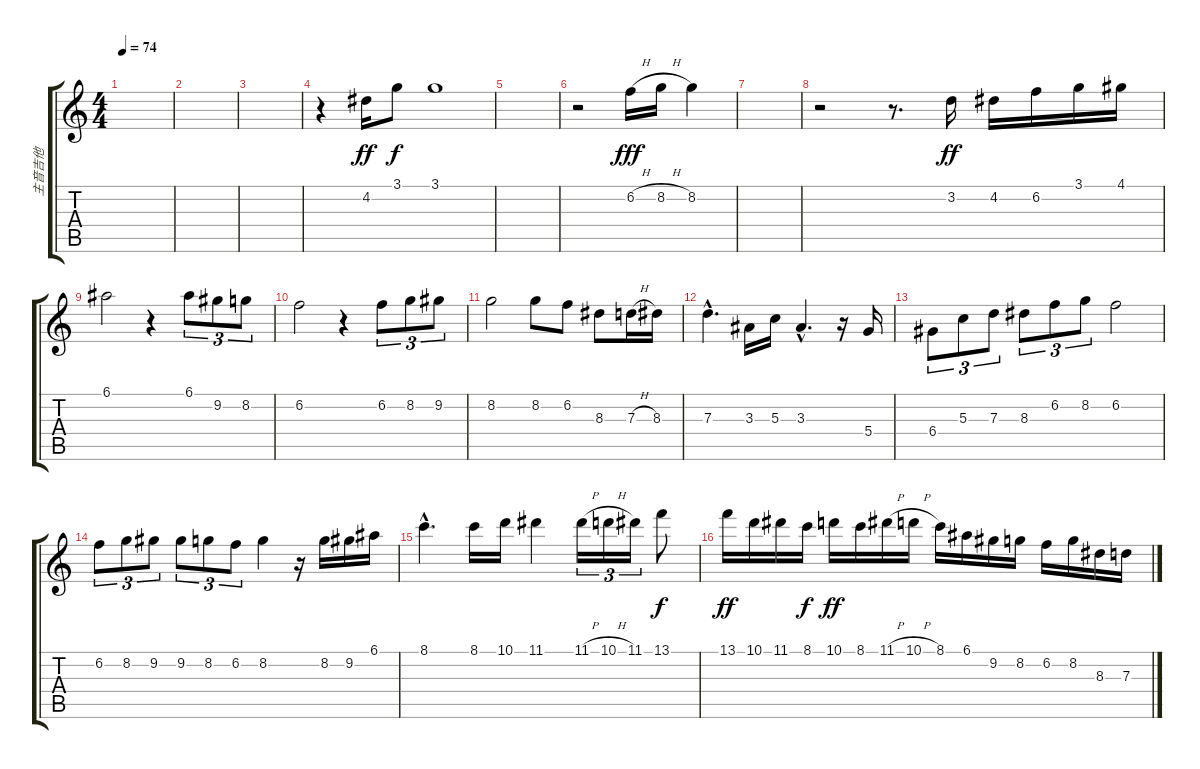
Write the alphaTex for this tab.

\track ("主音吉他" "主音吉他") {instrument acousticguitarsteel}
\staff {score tabs}
\tuning (E4 B3 G3 D3 A2 E2) {hide}
\ts (4 4)
\tempo 74
\clef g2
\ks c
|
|
|
r.4 4.2.16{dy ff} 3.1.8{dy f} 3.1.1 |
|
r.2 6.2{h}.16{dy fff} 8.2{h}.16 8.2.4 |
|
r.2 r.8{d} 3.2.16{dy ff} 4.2.16 6.2.16 3.1.16 4.1.16 |
6.1.2 r.4 6.1.8{tu (3 2)} 9.2.8{tu (3 2)} 8.2.8{tu (3 2)} |
6.2.2 r.4 6.2.8{tu (3 2)} 8.2.8{tu (3 2)} 9.2.8{tu (3 2)} |
8.2.2 8.2.8 6.2.8 8.3.8 7.3{h}.16 8.3.16 |
7.3{hac}.4{d} 3.3.16 5.3.16 3.3{hac}.4{d} r.16 5.4.16 |
6.4.8{tu (3 2)} 5.3.8{tu (3 2)} 7.3.8{tu (3 2)} 8.3.8{tu (3 2)} 6.2.8{tu (3 2)} 8.2.8{tu (3 2)} 6.2.2 |
6.2.8{tu (3 2)} 8.2.8{tu (3 2)} 9.2.8{tu (3 2)} 9.2.8{tu (3 2)} 8.2.8{tu (3 2)} 6.2.8{tu (3 2)} 8.2.4 r.16 8.2.16 9.2.16 6.1.16 |
8.1{hac}.4{d} 8.1.16 10.1.16 11.1.4 11.1{h}.16{tu (3 2)} 10.1{h}.16{tu (3 2)} 11.1.16{tu (3 2)} 13.1.8{dy f} |
13.1.16{dy ff} 10.1.16 11.1.16 8.1.16{dy f} 10.1.16{dy ff} 8.1.16 11.1{h}.16 10.1{h}.16 8.1.16 6.1.16 9.2.16 8.2.16 6.2.16 8.2.16 8.3.16 7.3.16
